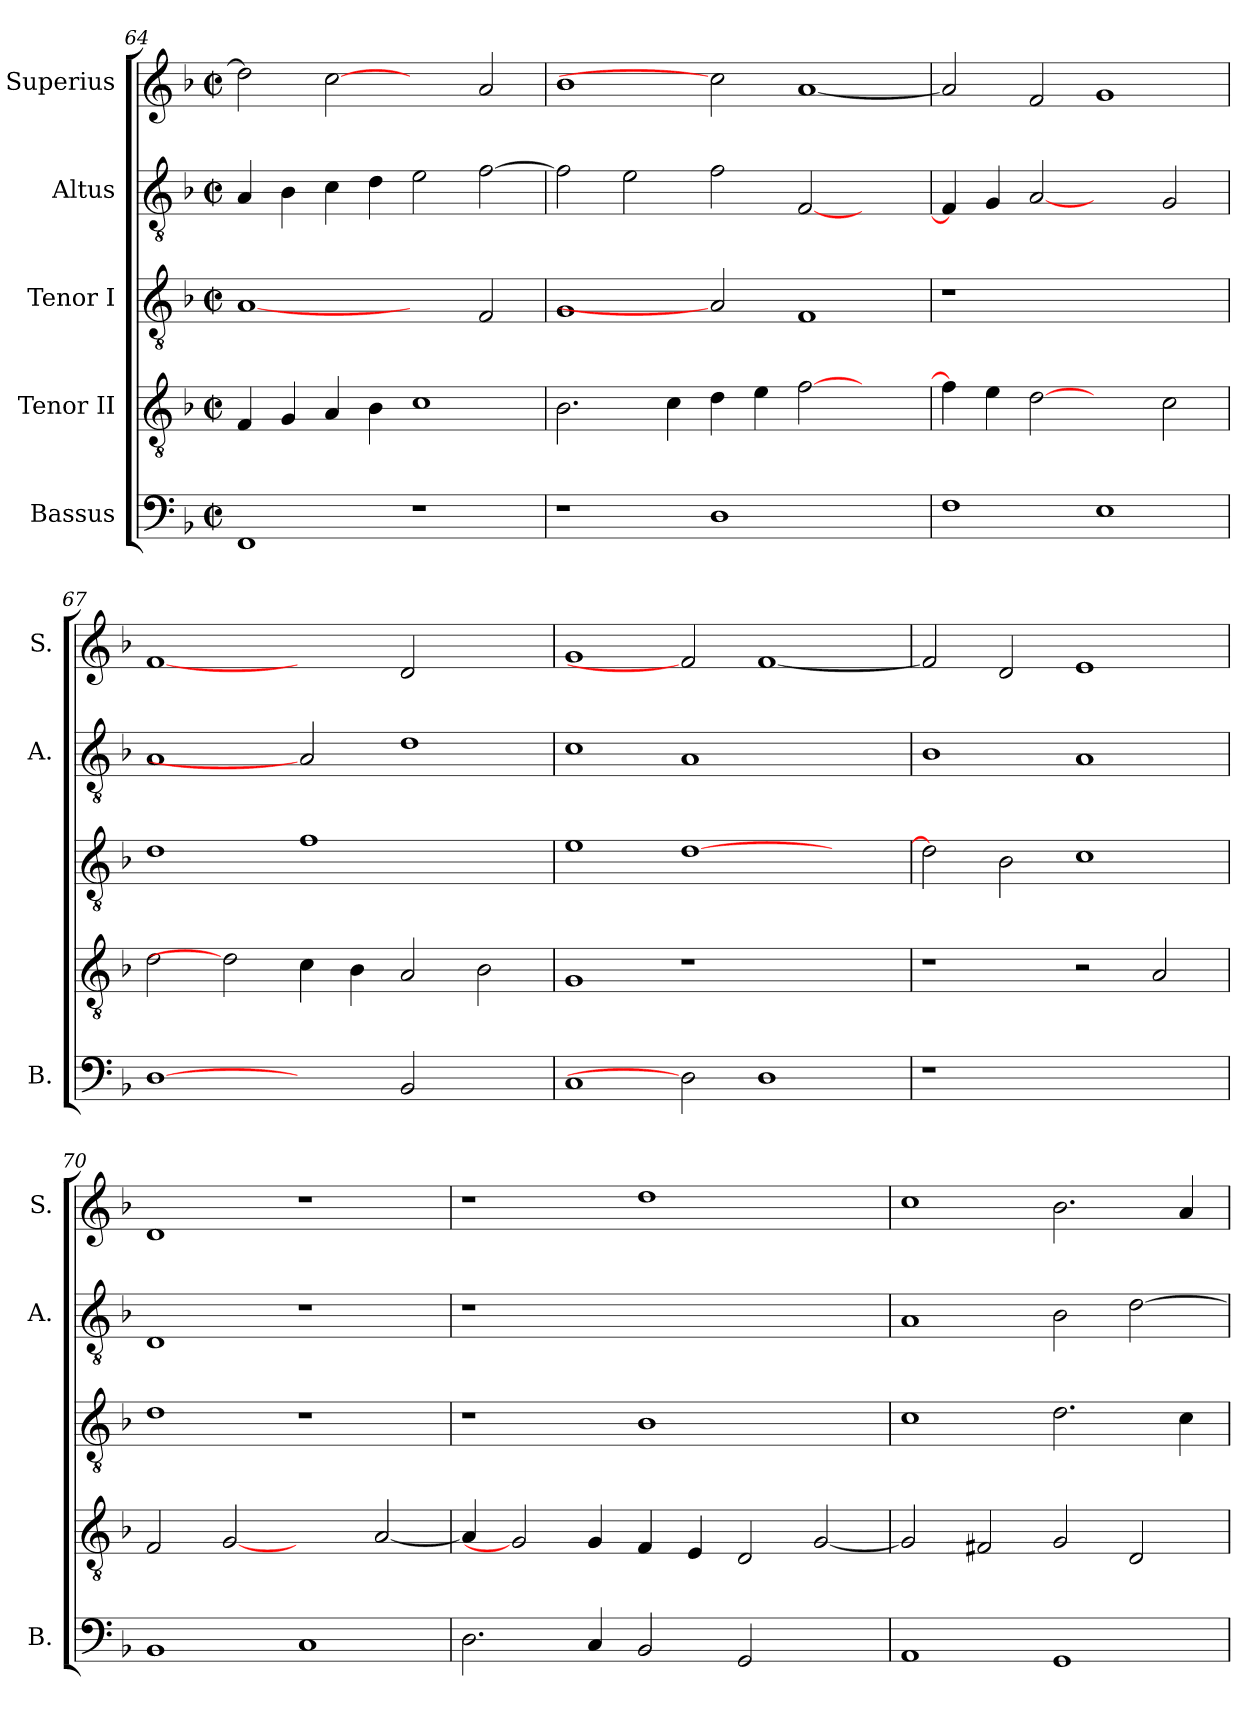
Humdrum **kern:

**kern	**kern	**kern	**kern	**kern
*part5	*part4	*part3	*part2	*part1
*staff5	*staff4	*staff3	*staff2	*staff1
*I"Bassus	*I"Tenor II	*I"Tenor I	*I"Altus	*I"Superius
*I'B.	*	*	*I'A.	*I'S.
*clefF4	*clefGv2	*clefGv2	*clefGv2	*clefG2
*	*ITrd7c12	*ITrd7c12	*ITrd7c12	*
*k[b-]	*k[b-]	*k[b-]	*k[b-]	*k[b-]
*F:	*F:	*F:	*F:	*F:
*M2/2	*M2/2	*M2/2	*M2/2	*M2/2
*met(c|)	*met(c|)	*met(c|)	*met(c|)	*met(c|)
=64	=64	=64	=64	=64
1FFi	4FFi/	[1AAi	4AAi/	2ddi\]
.	4GGi/	.	4BB-i\	.
.	4AAi/	.	4Ci\	[2cci
.	4BB-i\	.	4Di\	.
1r	1Ci	2ryy	2Ei\	2ryy
.	.	2FFi/	[>2Fi\	2ai/
=65	=65	=65	=65	=65
1r	2.BB-i\	1GGi	2Fi\]	1b-i
.	.	.	2Ei\	.
.	4Ci\	.	.	.
1Di	4Di\	2AAi]	2Fi\	2cci]
.	4Ei\	.	.	.
.	[>2Fi\	1FFi	[<2FFi/	[<1ai
2ryy	2ryy	.	2ryy	.
=66	=66	=66	=66	=66
!	!	!LO:N:vis=1	!	!
1Fi	4Fi\]	1r	4FFi/]	2ai/]
.	4Ei\	.	4GGi/	.
.	[2Di	.	[2AAi	2fi/
1Ei	2ryy	1ryy	2ryy	1gi
.	2Ci\	.	2GGi/	.
!!LO:PB:g=z
=67	=67	=67	=67	=67
[1Di	2Di\	1Di	1AAi	[1fi
.	2Di]	.	.	.
2ryy	4Ci\	1Fi	2AAi]	2ryy
.	4BB-i\	.	.	.
2BB-i/	2AAi/	.	1Di	2di/
2ryy	2BB-i\	2ryy	.	2ryy
=68	=68	=68	=68	=68
1Ci	1GGi	1Ei	1Ci	1gi
2Di]	1r	[>1Di	1AAi	2fi]
1Di	.	.	.	[<1fi
.	2ryy	2ryy	2ryy	.
=69	=69	=69	=69	=69
!LO:N:vis=1	!	!	!	!
1r	1r	2Di\]	1BB-i	2fi/]
.	.	2BB-i\	.	2di/
1ryy	2r	1Ci	1AAi	1ei
.	2AAi/	.	.	.
=70	=70	=70	=70	=70
1BB-i	2FFi/	1Di	1DDi	1di
.	[2GGi	.	.	.
1Ci	2ryy	1r	1r	1r
.	[<2AAi/	.	.	.
=71	=71	=71	=71	=71
!	!	!	!LO:N:vis=1	!
2.Di\	4AAi/]	1r	1r	1r
.	2GGi]	.	.	.
4Ci/	4GGi/	.	.	.
2BB-i/	4FFi/	1BB-i	1.ryy	1ddi
.	4EEi/	.	.	.
2GGi/	2DDi/	.	.	.
2ryy	[<2GGi/	2ryy	.	2ryy
!!LO:LB:g=z
=72	=72	=72	=72	=72
1AAi	2GGi/]	1Ci	1AAi	1cci
.	2FF#Xi/	.	.	.
1GGi	2GGi/	2.Di\	2BB-i\	2.b-i\
.	2DDi/	.	[>2Di\	.
.	.	4Ci\	.	4ai/
=	=	=	=	=
*-	*-	*-	*-	*-
